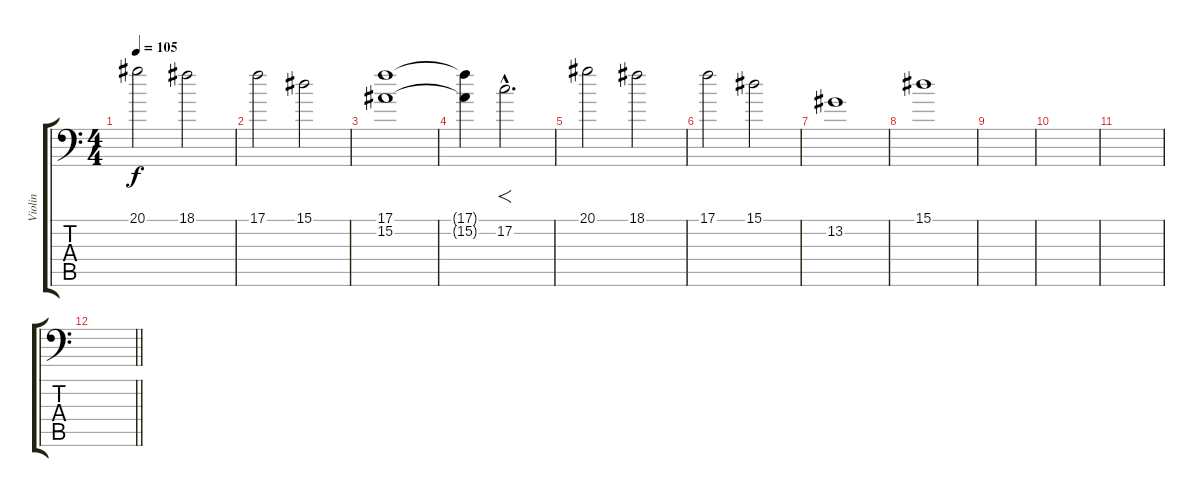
\track ("Violin" "Violin") {instrument violin}
\staff {score tabs}
\tuning (C4 G3 Eb3 Bb2 F2 Bb1) {hide}
\ts (4 4)
\tempo 105
\clef f4
\ks c
20.1.2{dy f} 18.1.2 |
17.1.2 15.1.2 |
(17.1 15.2).1 |
(17.1{t} 15.2{t}).4 17.2{hac}.2{f d} |
20.1.2 18.1.2 |
17.1.2 15.1.2 |
13.2.1 |
15.1.1 |
|
|
|
\barLineRight lightlight
